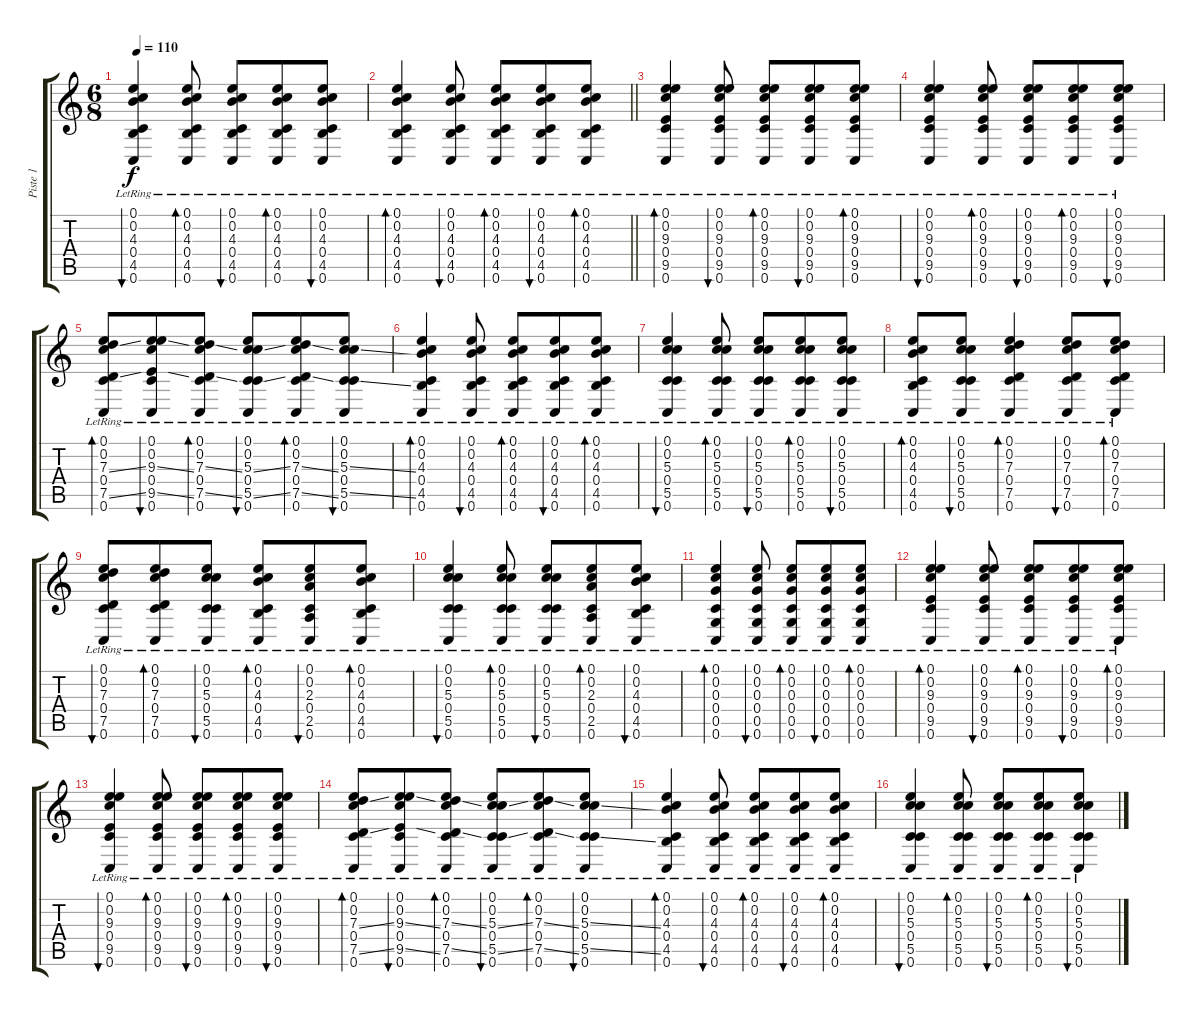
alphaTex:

\track ("Piste 1" "Piste 1") {instrument acousticguitarsteel}
\staff {score tabs}
\tuning (E4 C4 G3 C3 G2 C2) {hide}
\ts (6 8)
\tempo 110
\clef g2
\ks c
(0.1{lr} 0.2{lr} 4.3{lr} 0.4{lr} 4.5{lr} 0.6{lr}).4{bu 60 dy f} (0.1{lr} 0.2{lr} 4.3{lr} 0.4{lr} 4.5{lr} 0.6{lr}).8{bd 60} (0.1{lr} 0.2{lr} 4.3{lr} 0.4{lr} 4.5{lr} 0.6{lr}).8{bu 60} (0.1{lr} 0.2{lr} 4.3{lr} 0.4{lr} 4.5{lr} 0.6{lr}).8{bd 60} (0.1{lr} 0.2{lr} 4.3{lr} 0.4{lr} 4.5{lr} 0.6{lr}).8{bu 60} |
\barLineRight lightlight
(0.1{lr} 0.2{lr} 4.3{lr} 0.4{lr} 4.5{lr} 0.6{lr}).4{bd 60} (0.1{lr} 0.2{lr} 4.3{lr} 0.4{lr} 4.5{lr} 0.6{lr}).8{bu 60} (0.1{lr} 0.2{lr} 4.3{lr} 0.4{lr} 4.5{lr} 0.6{lr}).8{bd 60} (0.1{lr} 0.2{lr} 4.3{lr} 0.4{lr} 4.5{lr} 0.6{lr}).8{bu 60} (0.1{lr} 0.2{lr} 4.3{lr} 0.4{lr} 4.5{lr} 0.6{lr}).8{bd 60} |
\section ("" "")
(0.1{lr} 0.2{lr} 9.3{lr} 0.4{lr} 9.5{lr} 0.6{lr}).4{bd 60} (0.1{lr} 0.2{lr} 9.3{lr} 0.4{lr} 9.5{lr} 0.6{lr}).8{bu 60} (0.1{lr} 0.2{lr} 9.3{lr} 0.4{lr} 9.5{lr} 0.6{lr}).8{bd 60} (0.1{lr} 0.2{lr} 9.3{lr} 0.4{lr} 9.5{lr} 0.6{lr}).8{bu 60} (0.1{lr} 0.2{lr} 9.3{lr} 0.4{lr} 9.5{lr} 0.6{lr}).8{bd 60} |
(0.1{lr} 0.2{lr} 9.3{lr} 0.4{lr} 9.5{lr} 0.6{lr}).4{bu 60} (0.1{lr} 0.2{lr} 9.3{lr} 0.4{lr} 9.5{lr} 0.6{lr}).8{bd 60} (0.1{lr} 0.2{lr} 9.3{lr} 0.4{lr} 9.5{lr} 0.6{lr}).8{bu 60} (0.1{lr} 0.2{lr} 9.3{lr} 0.4{lr} 9.5{lr} 0.6{lr}).8{bd 60} (0.1{lr} 0.2{lr} 9.3{lr} 0.4{lr} 9.5{lr} 0.6{lr}).8{bu 60} |
(0.1{lr} 0.2{lr} 7.3{ss lr} 0.4{lr} 7.5{ss lr} 0.6{lr}).8{bd 60} (0.1{lr} 0.2{lr} 9.3{ss lr} 0.4{lr} 9.5{ss lr} 0.6{lr}).8{bu 60} (0.1{lr} 0.2{lr} 7.3{ss lr} 0.4{lr} 7.5{ss lr} 0.6{lr}).8{bd 60} (0.1{lr} 0.2{lr} 5.3{ss lr} 0.4{lr} 5.5{ss lr} 0.6{lr}).8{bu 60} (0.1{lr} 0.2{lr} 7.3{ss lr} 0.4{lr} 7.5{ss lr} 0.6{lr}).8{bd 60} (0.1{lr} 0.2{lr} 5.3{ss lr} 0.4{lr} 5.5{ss lr} 0.6{lr}).8{bu 60} |
(0.1{lr} 0.2{lr} 4.3{lr} 0.4{lr} 4.5{lr} 0.6{lr}).4{bd 60} (0.1{lr} 0.2{lr} 4.3{lr} 0.4{lr} 4.5{lr} 0.6{lr}).8{bu 60} (0.1{lr} 0.2{lr} 4.3{lr} 0.4{lr} 4.5{lr} 0.6{lr}).8{bd 60} (0.1{lr} 0.2{lr} 4.3{lr} 0.4{lr} 4.5{lr} 0.6{lr}).8{bu 60} (0.1{lr} 0.2{lr} 4.3{lr} 0.4{lr} 4.5{lr} 0.6{lr}).8{bd 60} |
(0.1{lr} 0.2{lr} 5.3{lr} 0.4{lr} 5.5{lr} 0.6{lr}).4{bu 60} (0.1{lr} 0.2{lr} 5.3{lr} 0.4{lr} 5.5{lr} 0.6{lr}).8{bd 60} (0.1{lr} 0.2{lr} 5.3{lr} 0.4{lr} 5.5{lr} 0.6{lr}).8{bu 60} (0.1{lr} 0.2{lr} 5.3{lr} 0.4{lr} 5.5{lr} 0.6{lr}).8{bd 60} (0.1{lr} 0.2{lr} 5.3{lr} 0.4{lr} 5.5{lr} 0.6{lr}).8{bu 60} |
(0.1{lr} 0.2{lr} 4.3{lr} 0.4{lr} 4.5{lr} 0.6{lr}).8{bd 60} (0.1{lr} 0.2{lr} 5.3{lr} 0.4{lr} 5.5{lr} 0.6{lr}).8{bu 60} (0.1{lr} 0.2{lr} 7.3{lr} 0.4{lr} 7.5{lr} 0.6{lr}).4{bd 60} (0.1{lr} 0.2{lr} 7.3{lr} 0.4{lr} 7.5{lr} 0.6{lr}).8{bu 60} (0.1{lr} 0.2{lr} 7.3{lr} 0.4{lr} 7.5{lr} 0.6{lr}).8{bd 60} |
(0.1{lr} 0.2{lr} 7.3{lr} 0.4{lr} 7.5{lr} 0.6{lr}).8{bu 60} (0.1{lr} 0.2{lr} 7.3{lr} 0.4{lr} 7.5{lr} 0.6{lr}).8{bd 60} (0.1{lr} 0.2{lr} 5.3{lr} 0.4{lr} 5.5{lr} 0.6{lr}).8{bu 60} (0.1{lr} 0.2{lr} 4.3{lr} 0.4{lr} 4.5{lr} 0.6{lr}).8{bd 60} (0.1{lr} 0.2{lr} 2.3{lr} 0.4{lr} 2.5{lr} 0.6{lr}).8{bu 60} (0.1{lr} 0.2{lr} 4.3{lr} 0.4{lr} 4.5{lr} 0.6{lr}).8{bd 60} |
(0.1{lr} 0.2{lr} 5.3{lr} 0.4{lr} 5.5{lr} 0.6{lr}).4{bu 60} (0.1{lr} 0.2{lr} 5.3{lr} 0.4{lr} 5.5{lr} 0.6{lr}).8{bd 60} (0.1{lr} 0.2{lr} 5.3{lr} 0.4{lr} 5.5{lr} 0.6{lr}).8{bu 60} (0.1{lr} 0.2{lr} 2.3{lr} 0.4{lr} 2.5{lr} 0.6{lr}).8{bd 60} (0.1{lr} 0.2{lr} 4.3{lr} 0.4{lr} 4.5{lr} 0.6{lr}).8{bu 60} |
(0.1{lr} 0.2{lr} 0.3{lr} 0.4{lr} 0.5{lr} 0.6{lr}).4{bd 60} (0.1{lr} 0.2{lr} 0.3{lr} 0.4{lr} 0.5{lr} 0.6{lr}).8{bu 60} (0.1{lr} 0.2{lr} 0.3{lr} 0.4{lr} 0.5{lr} 0.6{lr}).8{bd 60} (0.1{lr} 0.2{lr} 0.3{lr} 0.4{lr} 0.5{lr} 0.6{lr}).8{bu 60} (0.1{lr} 0.2{lr} 0.3{lr} 0.4{lr} 0.5{lr} 0.6{lr}).8{bd 60} |
(0.1{lr} 0.2{lr} 9.3{lr} 0.4{lr} 9.5{lr} 0.6{lr}).4{bd 60} (0.1{lr} 0.2{lr} 9.3{lr} 0.4{lr} 9.5{lr} 0.6{lr}).8{bu 60} (0.1{lr} 0.2{lr} 9.3{lr} 0.4{lr} 9.5{lr} 0.6{lr}).8{bd 60} (0.1{lr} 0.2{lr} 9.3{lr} 0.4{lr} 9.5{lr} 0.6{lr}).8{bu 60} (0.1{lr} 0.2{lr} 9.3{lr} 0.4{lr} 9.5{lr} 0.6{lr}).8{bd 60} |
(0.1{lr} 0.2{lr} 9.3{lr} 0.4{lr} 9.5{lr} 0.6{lr}).4{bu 60} (0.1{lr} 0.2{lr} 9.3{lr} 0.4{lr} 9.5{lr} 0.6{lr}).8{bd 60} (0.1{lr} 0.2{lr} 9.3{lr} 0.4{lr} 9.5{lr} 0.6{lr}).8{bu 60} (0.1{lr} 0.2{lr} 9.3{lr} 0.4{lr} 9.5{lr} 0.6{lr}).8{bd 60} (0.1{lr} 0.2{lr} 9.3{lr} 0.4{lr} 9.5{lr} 0.6{lr}).8{bu 60} |
(0.1{lr} 0.2{lr} 7.3{ss lr} 0.4{lr} 7.5{ss lr} 0.6{lr}).8{bd 60} (0.1{lr} 0.2{lr} 9.3{ss lr} 0.4{lr} 9.5{ss lr} 0.6{lr}).8{bu 60} (0.1{lr} 0.2{lr} 7.3{ss lr} 0.4{lr} 7.5{ss lr} 0.6{lr}).8{bd 60} (0.1{lr} 0.2{lr} 5.3{ss lr} 0.4{lr} 5.5{ss lr} 0.6{lr}).8{bu 60} (0.1{lr} 0.2{lr} 7.3{ss lr} 0.4{lr} 7.5{ss lr} 0.6{lr}).8{bd 60} (0.1{lr} 0.2{lr} 5.3{ss lr} 0.4{lr} 5.5{ss lr} 0.6{lr}).8{bu 60} |
(0.1{lr} 0.2{lr} 4.3{lr} 0.4{lr} 4.5{lr} 0.6{lr}).4{bd 60} (0.1{lr} 0.2{lr} 4.3{lr} 0.4{lr} 4.5{lr} 0.6{lr}).8{bu 60} (0.1{lr} 0.2{lr} 4.3{lr} 0.4{lr} 4.5{lr} 0.6{lr}).8{bd 60} (0.1{lr} 0.2{lr} 4.3{lr} 0.4{lr} 4.5{lr} 0.6{lr}).8{bu 60} (0.1{lr} 0.2{lr} 4.3{lr} 0.4{lr} 4.5{lr} 0.6{lr}).8{bd 60} |
(0.1{lr} 0.2{lr} 5.3{lr} 0.4{lr} 5.5{lr} 0.6{lr}).4{bu 60} (0.1{lr} 0.2{lr} 5.3{lr} 0.4{lr} 5.5{lr} 0.6{lr}).8{bd 60} (0.1{lr} 0.2{lr} 5.3{lr} 0.4{lr} 5.5{lr} 0.6{lr}).8{bu 60} (0.1{lr} 0.2{lr} 5.3{lr} 0.4{lr} 5.5{lr} 0.6{lr}).8{bd 60} (0.1{lr} 0.2{lr} 5.3{lr} 0.4{lr} 5.5{lr} 0.6{lr}).8{bu 60}
